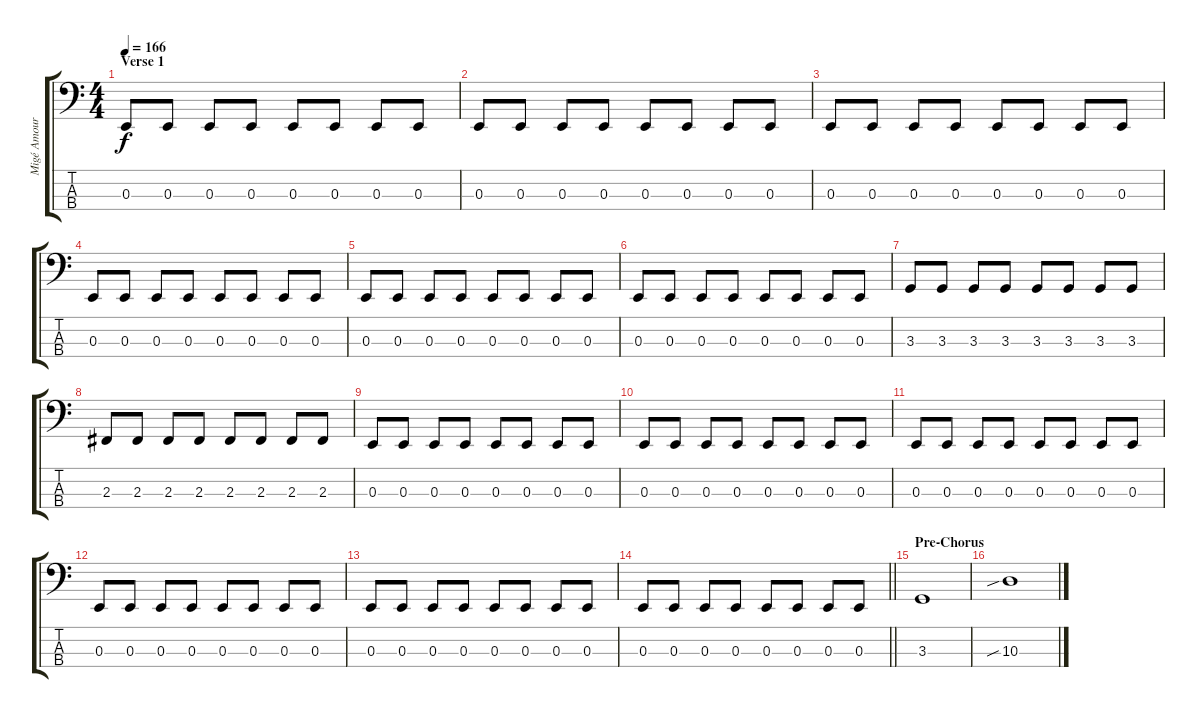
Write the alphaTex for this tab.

\track ("Migé Amour (Bass)" "Migé Amour") {instrument electricbasspick}
\staff {score tabs}
\tuning (D2 A1 E1 B0) {hide}
\ts (4 4)
\section ("" "Verse 1")
\tempo 166
\clef f4
\ks c
0.3.8{dy f} 0.3.8 0.3.8 0.3.8 0.3.8 0.3.8 0.3.8 0.3.8 |
0.3.8 0.3.8 0.3.8 0.3.8 0.3.8 0.3.8 0.3.8 0.3.8 |
0.3.8 0.3.8 0.3.8 0.3.8 0.3.8 0.3.8 0.3.8 0.3.8 |
0.3.8 0.3.8 0.3.8 0.3.8 0.3.8 0.3.8 0.3.8 0.3.8 |
0.3.8 0.3.8 0.3.8 0.3.8 0.3.8 0.3.8 0.3.8 0.3.8 |
0.3.8 0.3.8 0.3.8 0.3.8 0.3.8 0.3.8 0.3.8 0.3.8 |
3.3.8 3.3.8 3.3.8 3.3.8 3.3.8 3.3.8 3.3.8 3.3.8 |
2.3.8 2.3.8 2.3.8 2.3.8 2.3.8 2.3.8 2.3.8 2.3.8 |
0.3.8 0.3.8 0.3.8 0.3.8 0.3.8 0.3.8 0.3.8 0.3.8 |
0.3.8 0.3.8 0.3.8 0.3.8 0.3.8 0.3.8 0.3.8 0.3.8 |
0.3.8 0.3.8 0.3.8 0.3.8 0.3.8 0.3.8 0.3.8 0.3.8 |
0.3.8 0.3.8 0.3.8 0.3.8 0.3.8 0.3.8 0.3.8 0.3.8 |
0.3.8 0.3.8 0.3.8 0.3.8 0.3.8 0.3.8 0.3.8 0.3.8 |
\barLineRight lightlight
0.3.8 0.3.8 0.3.8 0.3.8 0.3.8 0.3.8 0.3.8 0.3.8 |
\section ("" "Pre-Chorus")
3.3.1 |
10.3{sib}.1
